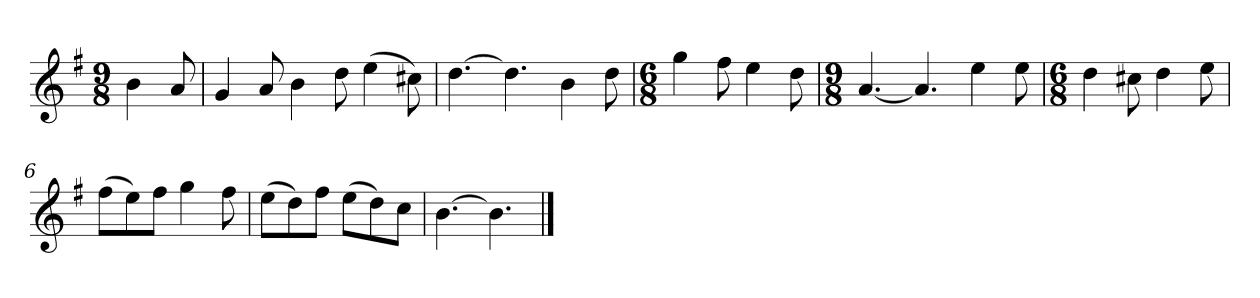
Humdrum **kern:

**kern
*part1
*staff1
*k[f#]
*M9/8
*MM120
=
4b
8a
=1
4g
8a
4b
8dd
(4ee
8cc#X)
=2
[4.dd
4.dd]
4b
8dd
=3
*M6/8
4gg
8ff#
4ee
8dd
=4
*M9/8
[4.a
4.a]
4ee
8ee
=5
*M6/8
4dd
8cc#X
4dd
8ee
=6
(8ff#L
8ee)
8ff#J
4gg
8ff#
=7
(8eeL
8dd)
8ff#J
(8eeL
8dd)
8ccJ
=8
[4.b
4.b]
==
*-
